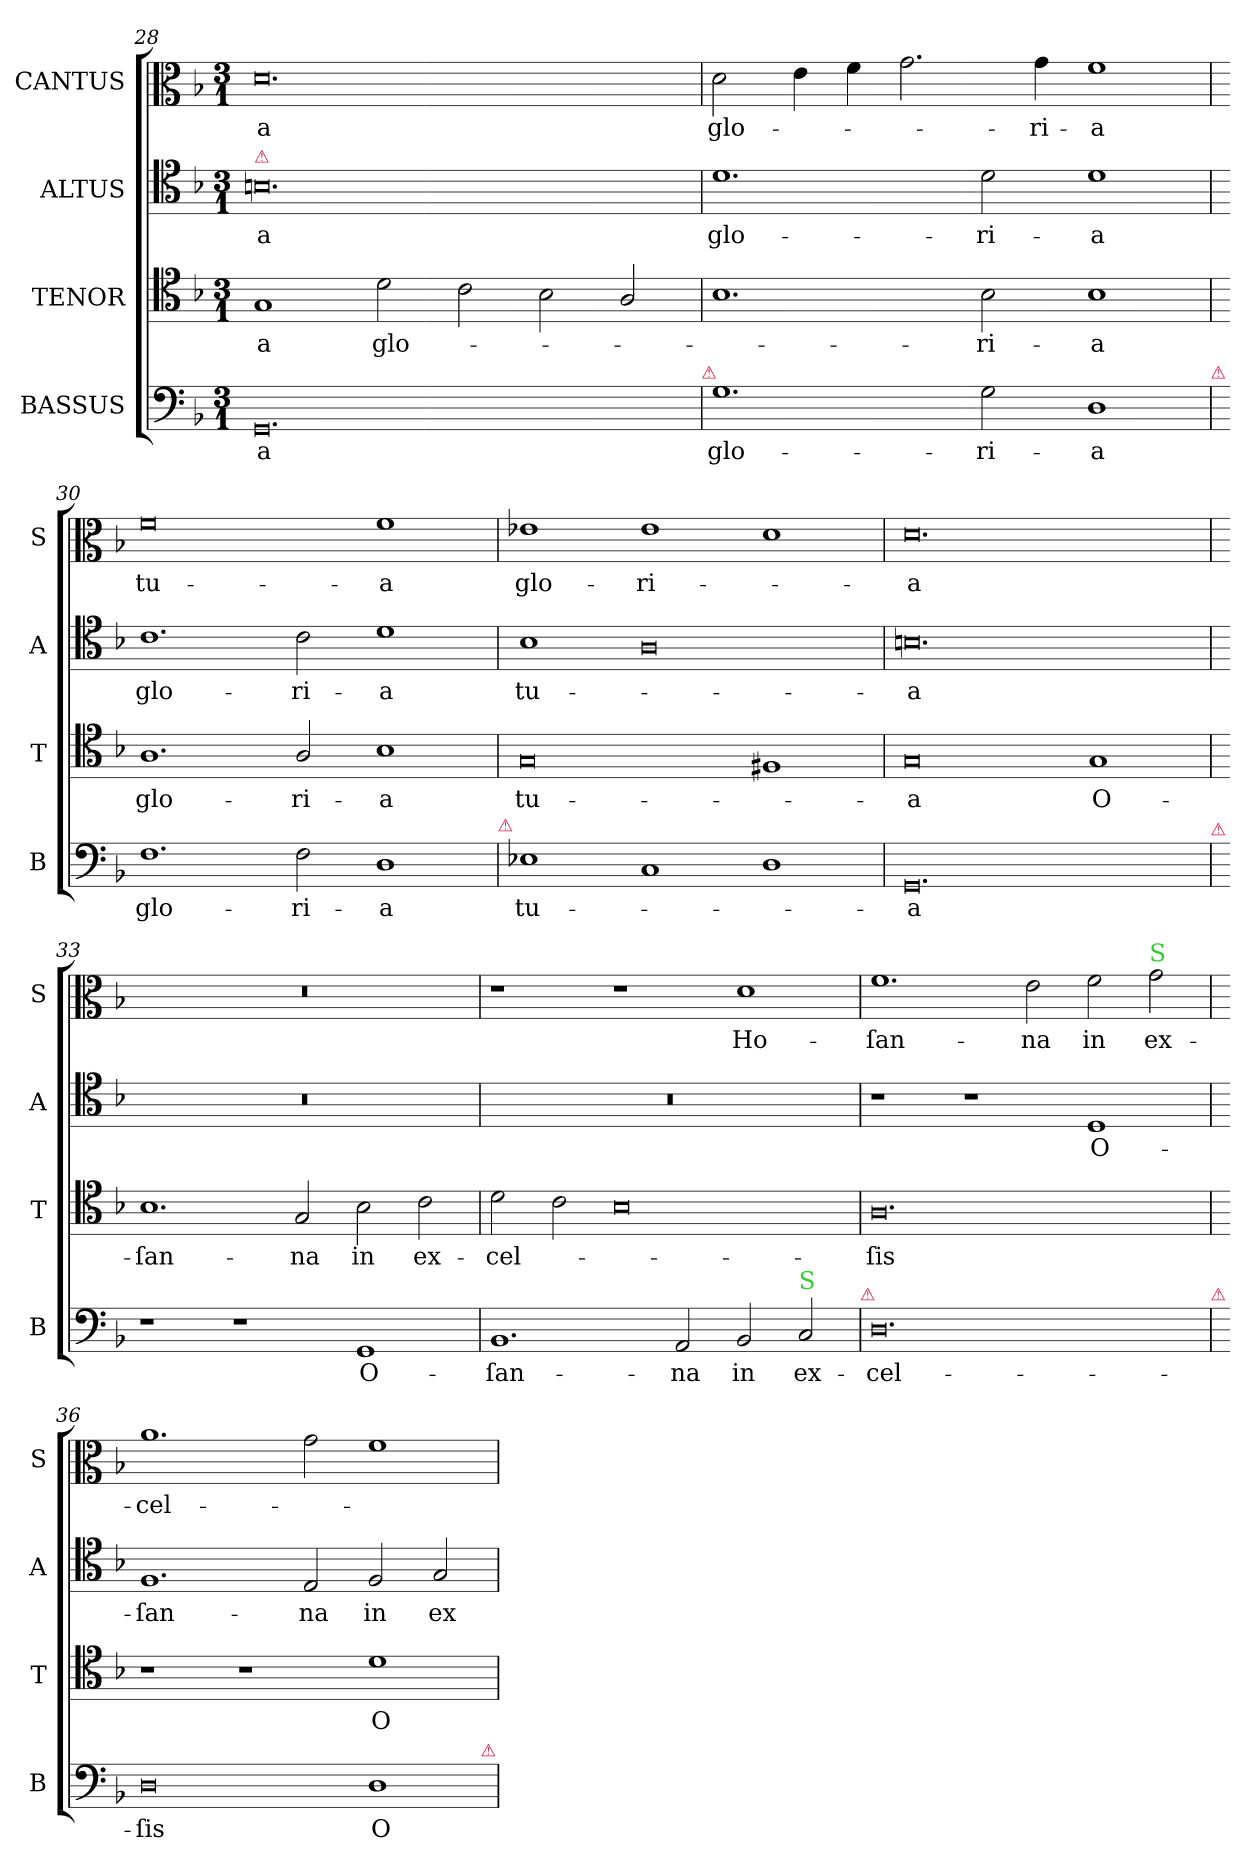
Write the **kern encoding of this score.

**kern	**text	**kern	**text	**kern	**text	**kern	**text
*part4	*part4	*part3	*part3	*part2	*part2	*part1	*part1
*staff4	*staff4	*staff3	*staff3	*staff2	*staff2	*staff1	*staff1
*I"BASSUS	*	*I"TENOR	*	*I"ALTUS	*	*I"CANTUS	*
*I'B	*	*I'T	*	*I'A	*	*I'S	*
*clefF4	*	*clefC4	*	*clefC4	*	*clefC3	*
*k[b-]	*	*k[b-]	*	*k[b-]	*	*k[b-]	*
*M3/1	*	*M3/1	*	*M3/1	*	*M3/1	*
=28	=28	=28	=28	=28	=28	=28	=28
!	!	!	!	!LO:TX:a:color=crimson:t=⚠	!	!	!
!	!	!	!LO:LY:i	!	!	!	!
0.GG	-a	1G	-a	0.Bn	-a	0.d	-a
.	.	2d\	glo-	.	.	.	.
.	.	2c\	.	.	.	.	.
.	.	2B-\	.	.	.	.	.
.	.	2A/	.	.	.	.	.
!LO:TX:a:color=crimson:t=⚠	!	!	!	!	!	!	!
=29	=29	=29	=29	=29	=29	=29	=29
!	!LO:LY:i	!	!	!	!LO:LY:i	!	!
1.G	glo-	1.B-	.	1.d	glo-	2d\	glo-
.	.	.	.	.	.	4e\	.
.	.	.	.	.	.	4f\	.
.	.	.	.	.	.	2.g\	.
!	!LO:LY:i	!	!	!	!LO:LY:i	!	!
2G\	-ri-	2B-\	-ri-	2d\	-ri-	.	.
.	.	.	.	.	.	4g\	-ri-
!	!LO:LY:i	!	!	!	!LO:LY:i	!	!
1D	-a	1B-	-a	1d	-a	1f	-a
!LO:TX:a:color=crimson:t=⚠	!	!	!	!	!	!	!
=30	=30	=30	=30	=30	=30	=30	=30
!	!LO:LY:i	!	!LO:LY:i	!	!LO:LY:i	!	!
1.F	glo-	1.A	glo-	1.c	glo-	0f	tu-
!	!LO:LY:i	!	!LO:LY:i	!	!LO:LY:i	!	!
2F\	-ri-	2A/	-ri-	2c\	-ri-	.	.
!	!LO:LY:i	!	!LO:LY:i	!	!LO:LY:i	!	!
1D	-a	1B-	-a	1d	-a	1f	-a
!LO:TX:a:color=crimson:t=⚠	!	!	!	!	!	!	!
=31	=31	=31	=31	=31	=31	=31	=31
!	!LO:LY:i	!	!	!	!LO:LY:i	!	!LO:LY:i
1E-X	tu-	0G	tu-	1B-	tu-	1e-X	glo-
!	!	!	!	!	!	!	!LO:LY:i
1C	.	.	.	0A	.	1e-	-ri-
1D	.	1F#X	.	.	.	1d	.
=32	=32	=32	=32	=32	=32	=32	=32
!	!LO:LY:i	!	!	!	!LO:LY:i	!	!LO:LY:i
0.GG	-a	0G	-a	0.Bn	-a	0.d	-a
.	.	1G	O-	.	.	.	.
!LO:TX:a:color=crimson:t=⚠	!	!	!	!	!	!	!
=33	=33	=33	=33	=33	=33	=33	=33
1r	.	1.B-	-ſan-	0.r	.	0.r	.
1r	.	.	.	.	.	.	.
.	.	2G/	-na	.	.	.	.
1GG	O-	2B-\	in	.	.	.	.
.	.	2c\	ex-	.	.	.	.
=34	=34	=34	=34	=34	=34	=34	=34
1.BB-	-ſan-	2d\	-cel-	0.r	.	1r	.
.	.	2c\	.	.	.	.	.
.	.	0B-	.	.	.	1r	.
2AA/	-na	.	.	.	.	.	.
2BB-/	in	.	.	.	.	1d	Ho-
!LO:TX:a:color=limegreen:t=S	!	!	!	!	!	!	!
2C/	ex-	.	.	.	.	.	.
!LO:TX:a:color=crimson:t=⚠	!	!	!	!	!	!	!
=35	=35	=35	=35	=35	=35	=35	=35
0.D	-cel-	0.A	-ſis	1r	.	1.f	-ſan-
.	.	.	.	1r	.	.	.
.	.	.	.	.	.	2e\	-na
.	.	.	.	1D	O-	2f\	in
!	!	!	!	!	!	!LO:TX:a:color=limegreen:t=S	!
.	.	.	.	.	.	2g\	ex-
!LO:TX:a:color=crimson:t=⚠	!	!	!	!	!	!	!
=36	=36	=36	=36	=36	=36	=36	=36
0D	-ſis	1r	.	1.F	-ſan-	1.a	-cel-
.	.	1r	.	.	.	.	.
.	.	.	.	2E/	-na	2g\	.
!	!LO:LY:i	!	!	!	!	!	!
1D	O-	1d	O-	2F/	in	1f	.
.	.	.	.	2G/	ex-	.	.
!LO:TX:a:color=crimson:t=⚠	!	!	!	!	!	!	!
=	=	=	=	=	=	=	=
*-	*-	*-	*-	*-	*-	*-	*-
